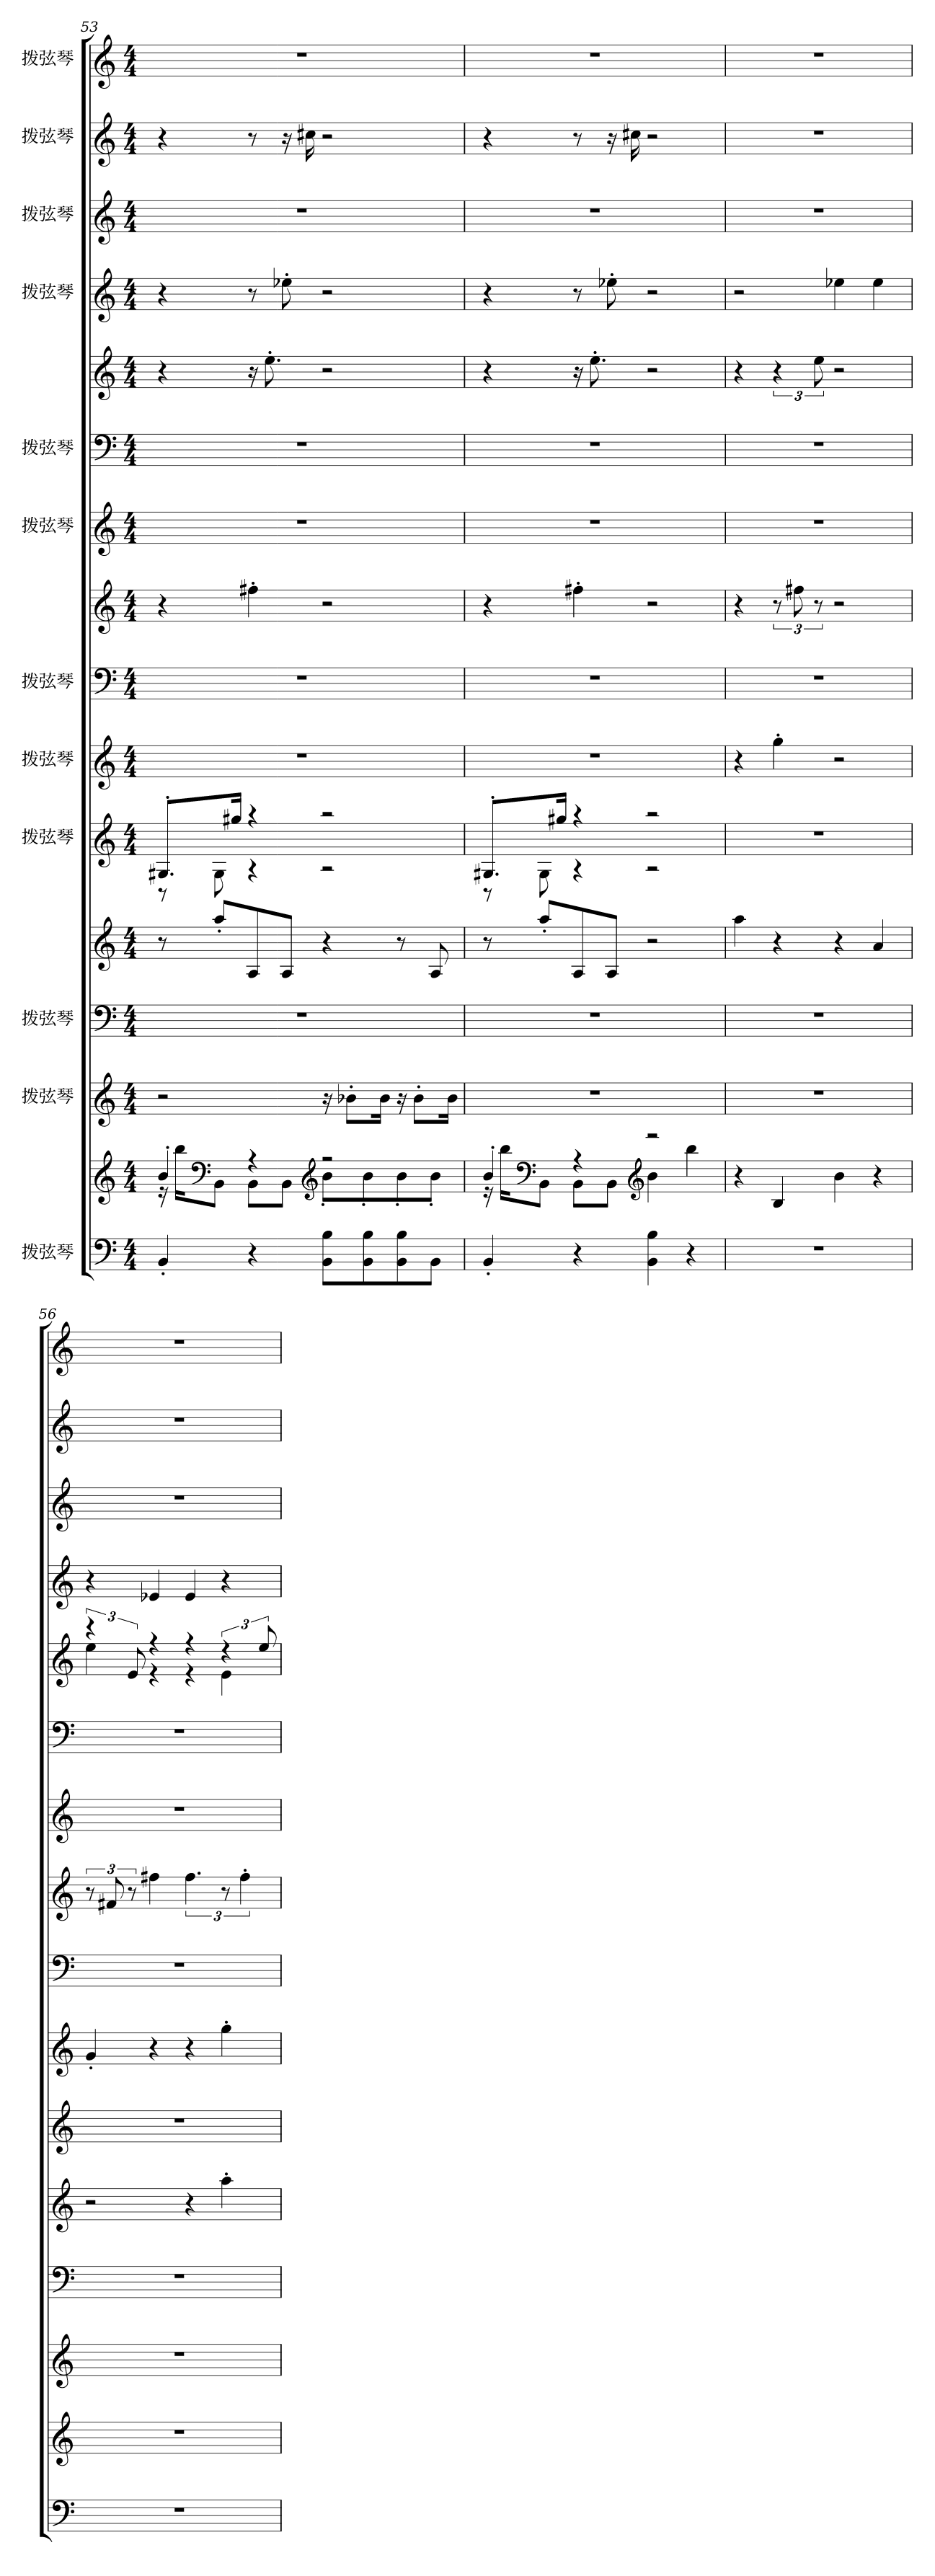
**kern	**kern	**kern	**kern	**kern	**kern	**kern	**kern	**kern	**kern	**kern	**kern	**kern	**kern	**kern	**kern
*part12	*part12	*part11	*part10	*part10	*part9	*part8	*part7	*part7	*part6	*part5	*part5	*part4	*part3	*part2	*part1
*staff16	*staff15	*staff14	*staff13	*staff12	*staff11	*staff10	*staff9	*staff8	*staff7	*staff6	*staff5	*staff4	*staff3	*staff2	*staff1
*I"拨弦琴	*	*I"拨弦琴	*I"拨弦琴	*	*I"拨弦琴	*I"拨弦琴	*I"拨弦琴	*	*I"拨弦琴	*I"拨弦琴	*	*I"拨弦琴	*I"拨弦琴	*I"拨弦琴	*I"拨弦琴
*clefF4	*clefG2	*clefG2	*clefF4	*clefG2	*clefG2	*clefG2	*clefF4	*clefG2	*clefG2	*clefF4	*clefG2	*clefG2	*clefG2	*clefG2	*clefG2
*k[]	*k[]	*k[]	*k[]	*k[]	*k[]	*k[]	*k[]	*k[]	*k[]	*k[]	*k[]	*k[]	*k[]	*k[]	*k[]
*M4/4	*M4/4	*M4/4	*M4/4	*M4/4	*M4/4	*M4/4	*M4/4	*M4/4	*M4/4	*M4/4	*M4/4	*M4/4	*M4/4	*M4/4	*M4/4
=53	=53	=53	=53	=53	=53	=53	=53	=53	=53	=53	=53	=53	=53	=53	=53
*	*^	*	*	*	*^	*	*	*	*	*	*	*	*	*	*
4BB'/	4b'/	16r	2r	1r	8r	8.G#X'/L	8r	1r	1r	4r	1r	1r	4r	4r	1r	4r	1r
.	.	16bb\KL	.	.	.	.	.	.	.	.	.	.	.	.	.	.	.
*	*clefF4	*	*	*	*	*	*	*	*	*	*	*	*	*	*	*	*
.	.	8BB\J	.	.	8aa'/L	.	8G#\	.	.	.	.	.	.	.	.	.	.
.	.	.	.	.	.	16gg#X/Jk	.	.	.	.	.	.	.	.	.	.	.
4r	4r	8BB\L	.	.	8A/	4r	4r	.	.	4ff#X'\	.	.	16r	8r	.	8r	.
.	.	.	.	.	.	.	.	.	.	.	.	.	8.ee'\	.	.	.	.
.	.	8BB\J	.	.	8A/J	.	.	.	.	.	.	.	.	8ee-X'\	.	16r	.
.	.	.	.	.	.	.	.	.	.	.	.	.	.	.	.	16cc#X\	.
*	*clefG2	*	*	*	*	*	*	*	*	*	*	*	*	*	*	*	*
8BB\ 8B\L	2r	8b'\L	16r	.	4r	2r	2r	.	.	2r	.	.	2r	2r	.	2r	.
.	.	.	8b-X'\L	.	.	.	.	.	.	.	.	.	.	.	.	.	.
8BB\ 8B\	.	8b'\	.	.	.	.	.	.	.	.	.	.	.	.	.	.	.
.	.	.	16b-\Jk	.	.	.	.	.	.	.	.	.	.	.	.	.	.
8BB\ 8B\	.	8b'\	16r	.	8r	.	.	.	.	.	.	.	.	.	.	.	.
.	.	.	8b-'\L	.	.	.	.	.	.	.	.	.	.	.	.	.	.
8BB\J	.	8b'\J	.	.	8A/	.	.	.	.	.	.	.	.	.	.	.	.
.	.	.	16b-\Jk	.	.	.	.	.	.	.	.	.	.	.	.	.	.
!!LO:PB:g=z
=54	=54	=54	=54	=54	=54	=54	=54	=54	=54	=54	=54	=54	=54	=54	=54	=54	=54
4BB'/	4b'/	16r	1r	1r	8r	8.G#X'/L	8r	1r	1r	4r	1r	1r	4r	4r	1r	4r	1r
.	.	16bb\KL	.	.	.	.	.	.	.	.	.	.	.	.	.	.	.
*	*clefF4	*	*	*	*	*	*	*	*	*	*	*	*	*	*	*	*
.	.	8BB\J	.	.	8aa'/L	.	8G#\	.	.	.	.	.	.	.	.	.	.
.	.	.	.	.	.	16gg#X/Jk	.	.	.	.	.	.	.	.	.	.	.
4r	4r	8BB\L	.	.	8A/	4r	4r	.	.	4ff#X'\	.	.	16r	8r	.	8r	.
.	.	.	.	.	.	.	.	.	.	.	.	.	8.ee'\	.	.	.	.
.	.	8BB\J	.	.	8A/J	.	.	.	.	.	.	.	.	8ee-X'\	.	16r	.
.	.	.	.	.	.	.	.	.	.	.	.	.	.	.	.	16cc#X\	.
*	*clefG2	*	*	*	*	*	*	*	*	*	*	*	*	*	*	*	*
4BB\ 4B\	2r	4b\	.	.	2r	2r	2r	.	.	2r	.	.	2r	2r	.	2r	.
4r	.	4bb\	.	.	.	.	.	.	.	.	.	.	.	.	.	.	.
*	*v	*v	*	*	*	*v	*v	*	*	*	*	*	*	*	*	*	*
=55	=55	=55	=55	=55	=55	=55	=55	=55	=55	=55	=55	=55	=55	=55	=55
1r	4r	1r	1r	4aa\	1r	4r	1r	4r	1r	1r	4r	2r	1r	1r	1r
.	4B/	.	.	4r	.	4gg'\	.	12r	.	.	6r	.	.	.	.
.	.	.	.	.	.	.	.	12ff#X\	.	.	.	.	.	.	.
.	.	.	.	.	.	.	.	12r	.	.	12ee\	.	.	.	.
.	4b\	.	.	4r	.	2r	.	2r	.	.	2r	4ee-X\	.	.	.
.	4r	.	.	4a/	.	.	.	.	.	.	.	4ee-\	.	.	.
=56	=56	=56	=56	=56	=56	=56	=56	=56	=56	=56	=56	=56	=56	=56	=56
*	*	*	*	*	*	*	*	*	*	*	*^	*	*	*	*
1r	1r	1r	1r	2r	1r	4g'/	1r	12r	1r	1r	6r	4ee\	4r	1r	1r	1r
.	.	.	.	.	.	.	.	12f#X/	.	.	.	.	.	.	.	.
.	.	.	.	.	.	.	.	12r	.	.	12e/	.	.	.	.	.
.	.	.	.	.	.	4r	.	4ff#X\	.	.	4r	4r	4e-X/	.	.	.
.	.	.	.	4r	.	4r	.	6.ff#\	.	.	4r	4r	4e-/	.	.	.
.	.	.	.	4aa'\	.	4gg'\	.	12r	.	.	6r	4e\	4r	.	.	.
.	.	.	.	.	.	.	.	6ff#'\	.	.	.	.	.	.	.	.
.	.	.	.	.	.	.	.	.	.	.	12ee/	.	.	.	.	.
*	*	*	*	*	*	*	*	*	*	*	*v	*v	*	*	*	*
=	=	=	=	=	=	=	=	=	=	=	=	=	=	=	=
*-	*-	*-	*-	*-	*-	*-	*-	*-	*-	*-	*-	*-	*-	*-	*-
